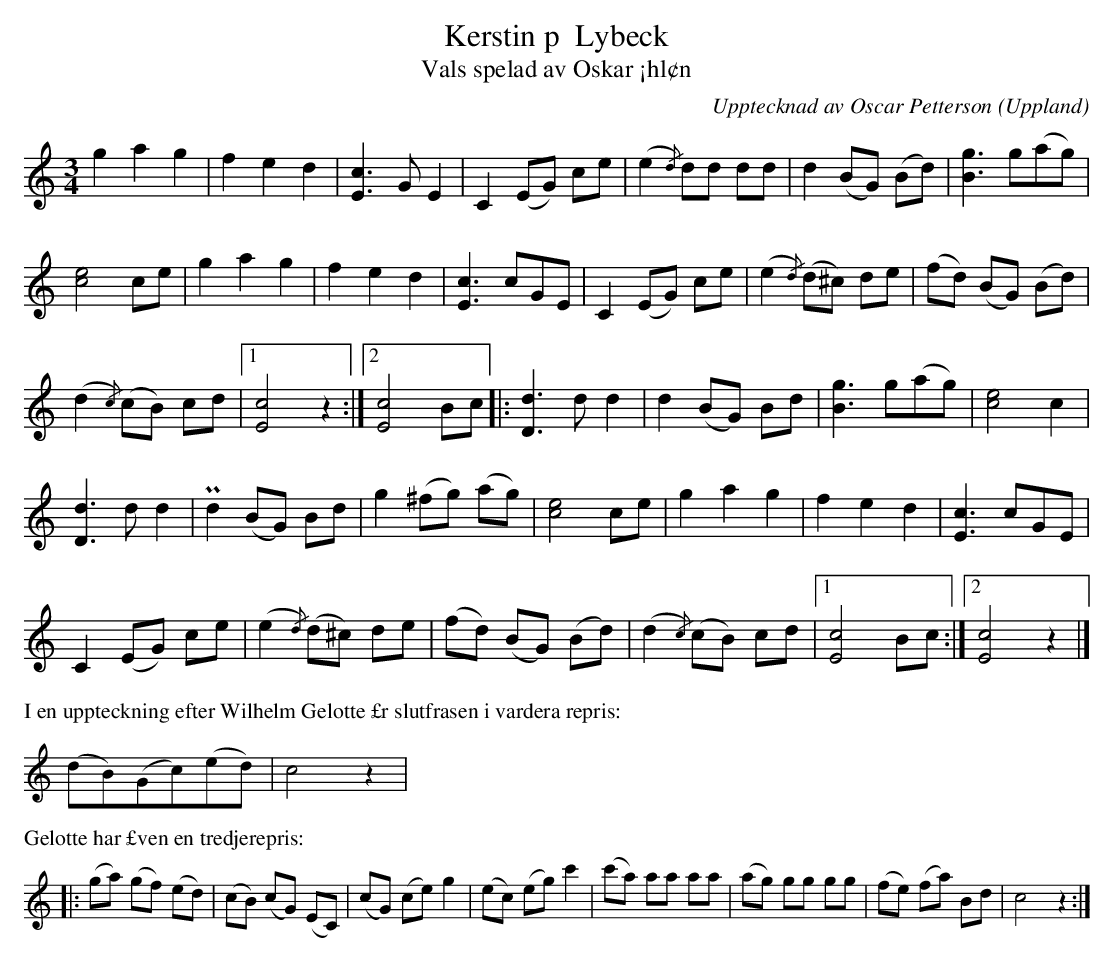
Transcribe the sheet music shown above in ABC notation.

X:1
T:Kerstin p  Lybeck
T:Vals spelad av Oskar ¡hl¢n
C:Upptecknad av Oscar Petterson
M:3/4
L:1/8
O:Uppland
Q:170
K:C
g2a2g2 | f2e2d2 | [cE]3 GE2 | C2 (EG) ce | (e2{/d}) dd dd | d2 (BG) (Bd) | [gB]3 g(ag) |
[ec]4 ce | g2a2g2 | f2e2d2 | [cE]3 cGE | C2 (EG) ce | (e2{/d}) (d^c) de | (fd) (BG) (Bd) |
(d2{/c}) (cB) cd |1 [cE]4 z2 :|2 [cE]4 Bc |: [dD]3d d2 | d2 (BG) Bd | [gB]3 g(ag) | [ec]4 c2 |
[dD]3d d2 | Pd2 (BG) Bd | g2 (^fg) (ag) | [ec]4 ce | g2a2g2 | f2e2d2 | [cE]3 cGE |
C2 (EG) ce | (e2{/d}) (d^c) de | (fd) (BG) (Bd) | (d2{/c}) (cB) cd |1 [cE]4 Bc :|2 [cE]4 z2 |]
%%text I en uppteckning efter Wilhelm Gelotte £r slutfrasen i vardera repris:
(dB)(Gc)(ed) | c4 z2 |
%%text Gelotte har £ven en tredjerepris:
|: (ga) (gf) (ed) | (cB) (cG) (EC) | (cG) (ce) g2 | (ec) (eg) c'2 | (c'a) aa aa | (ag) gg gg | (fe) (fa) Bd | c4 z2 :|
